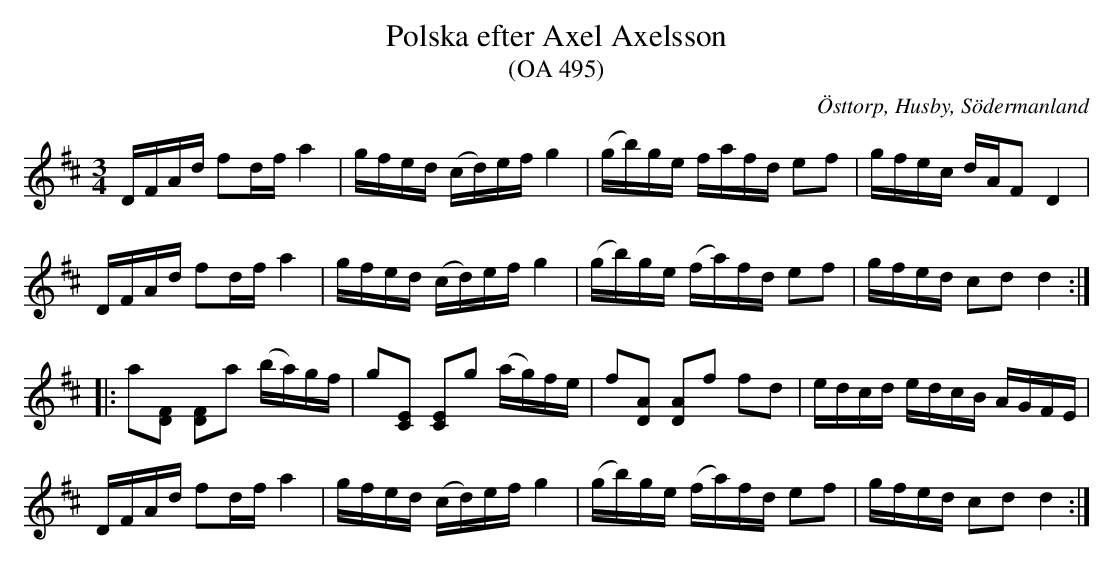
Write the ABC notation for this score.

X:1
T:Polska efter Axel Axelsson
T:(OA 495)
O:Östtorp, Husby, Södermanland
M:3/4
L:1/4
Q: 90
K:D
D/4F/4A/4d/4 f/d/4f/4 a | g/4f/4e/4d/4 (c/4d/4)e/4f/4 g | (g/4b/4)g/4e/4 f/4a/4f/4d/4 e/f/ | g/4f/4e/4c/4 d/4A/4F/ D |
D/4F/4A/4d/4 f/d/4f/4 a | g/4f/4e/4d/4 (c/4d/4)e/4f/4 g | (g/4b/4)g/4e/4 (f/4a/4)f/4d/4 e/f/ | g/4f/4e/4d/4 c/d/ d ::
a/[DF]/ [DF]/a/ (b/4a/4)g/4f/4 | g/[CE]/ [CE]/g/ (a/4g/4)f/4e/4 | f/[DA]/ [DA]/f/ f/d/ | e/4d/4c/4d/4 e/4d/4c/4B/4 A/4G/4F/4E/4 |
D/4F/4A/4d/4 f/d/4f/4 a | g/4f/4e/4d/4 (c/4d/4)e/4f/4 g | (g/4b/4)g/4e/4 (f/4a/4)f/4d/4 e/f/ | g/4f/4e/4d/4 c/d/ d :|
